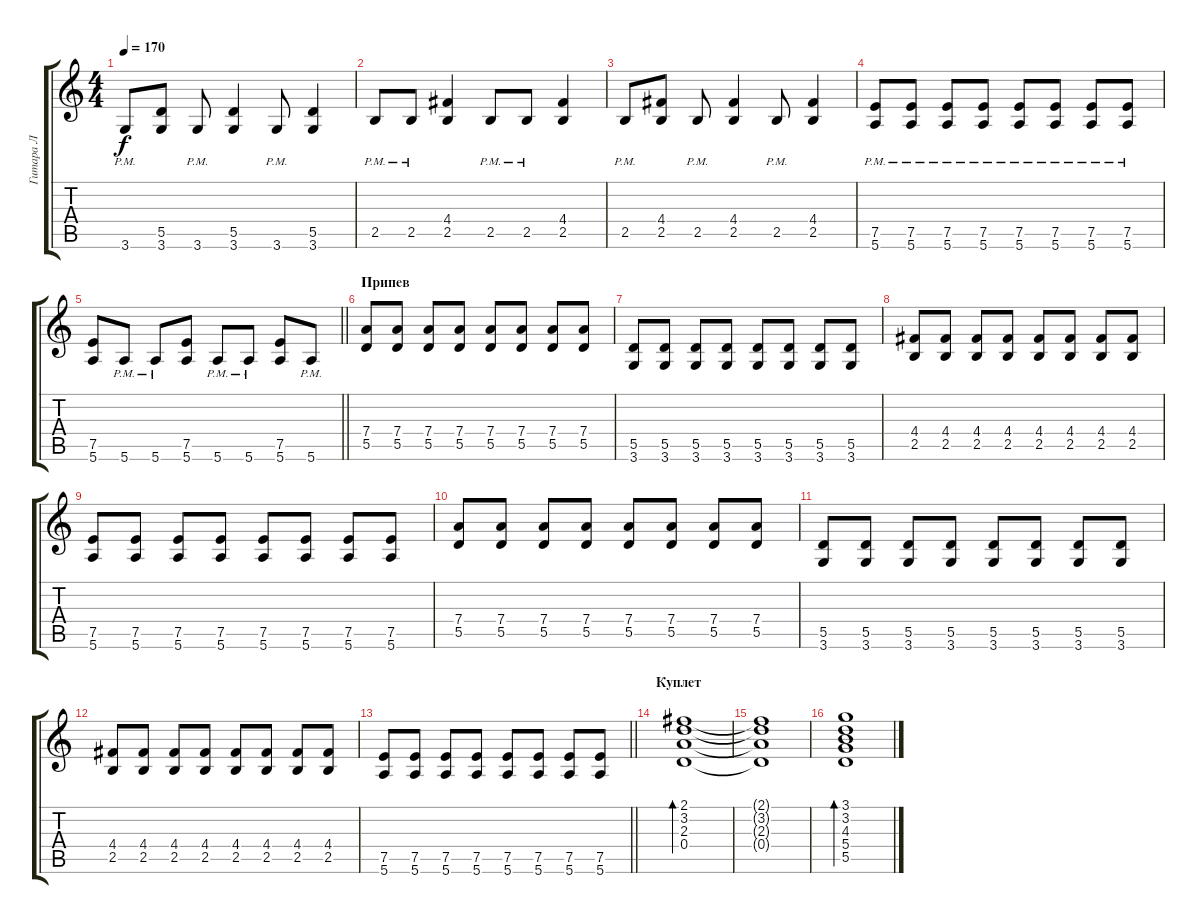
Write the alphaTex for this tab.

\track ("Гитара Л" "Гитара Л") {instrument distortionguitar}
\staff {score tabs}
\tuning (E4 B3 G3 D3 A2 E2) {hide}
\ts (4 4)
\tempo 170
\clef g2
\ks c
3.6{pm}.8{dy f} (5.5 3.6).8 3.6{pm}.8 (5.5 3.6).4 3.6{pm}.8 (5.5 3.6).4 |
2.5{pm}.8 2.5{pm}.8 (4.4 2.5).4 2.5{pm}.8 2.5{pm}.8 (4.4 2.5).4 |
2.5{pm}.8 (4.4 2.5).8 2.5{pm}.8 (4.4 2.5).4 2.5{pm}.8 (4.4 2.5).4 |
(7.5{pm} 5.6{pm}).8 (7.5{pm} 5.6{pm}).8 (7.5{pm} 5.6{pm}).8 (7.5{pm} 5.6{pm}).8 (7.5{pm} 5.6{pm}).8 (7.5{pm} 5.6{pm}).8 (7.5{pm} 5.6{pm}).8 (7.5{pm} 5.6{pm}).8 |
\barLineRight lightlight
(7.5 5.6).8 5.6{pm}.8 5.6{pm}.8 (7.5 5.6).8 5.6{pm}.8 5.6{pm}.8 (7.5 5.6).8 5.6{pm}.8 |
\section ("" "Припев")
(7.4 5.5).8 (7.4 5.5).8 (7.4 5.5).8 (7.4 5.5).8 (7.4 5.5).8 (7.4 5.5).8 (7.4 5.5).8 (7.4 5.5).8 |
(5.5 3.6).8 (5.5 3.6).8 (5.5 3.6).8 (5.5 3.6).8 (5.5 3.6).8 (5.5 3.6).8 (5.5 3.6).8 (5.5 3.6).8 |
(4.4 2.5).8 (4.4 2.5).8 (4.4 2.5).8 (4.4 2.5).8 (4.4 2.5).8 (4.4 2.5).8 (4.4 2.5).8 (4.4 2.5).8 |
(7.5 5.6).8 (7.5 5.6).8 (7.5 5.6).8 (7.5 5.6).8 (7.5 5.6).8 (7.5 5.6).8 (7.5 5.6).8 (7.5 5.6).8 |
(7.4 5.5).8 (7.4 5.5).8 (7.4 5.5).8 (7.4 5.5).8 (7.4 5.5).8 (7.4 5.5).8 (7.4 5.5).8 (7.4 5.5).8 |
(5.5 3.6).8 (5.5 3.6).8 (5.5 3.6).8 (5.5 3.6).8 (5.5 3.6).8 (5.5 3.6).8 (5.5 3.6).8 (5.5 3.6).8 |
(4.4 2.5).8 (4.4 2.5).8 (4.4 2.5).8 (4.4 2.5).8 (4.4 2.5).8 (4.4 2.5).8 (4.4 2.5).8 (4.4 2.5).8 |
\barLineRight lightlight
(7.5 5.6).8 (7.5 5.6).8 (7.5 5.6).8 (7.5 5.6).8 (7.5 5.6).8 (7.5 5.6).8 (7.5 5.6).8 (7.5 5.6).8 |
\section ("" "Куплет")
(2.1 3.2 2.3 0.4).1{bd 240 instrument electricguitarclean} |
(2.1{t} 3.2{t} 2.3{t} 0.4{t}).1 |
(3.1 3.2 4.3 5.4 5.5).1{bd 240}
